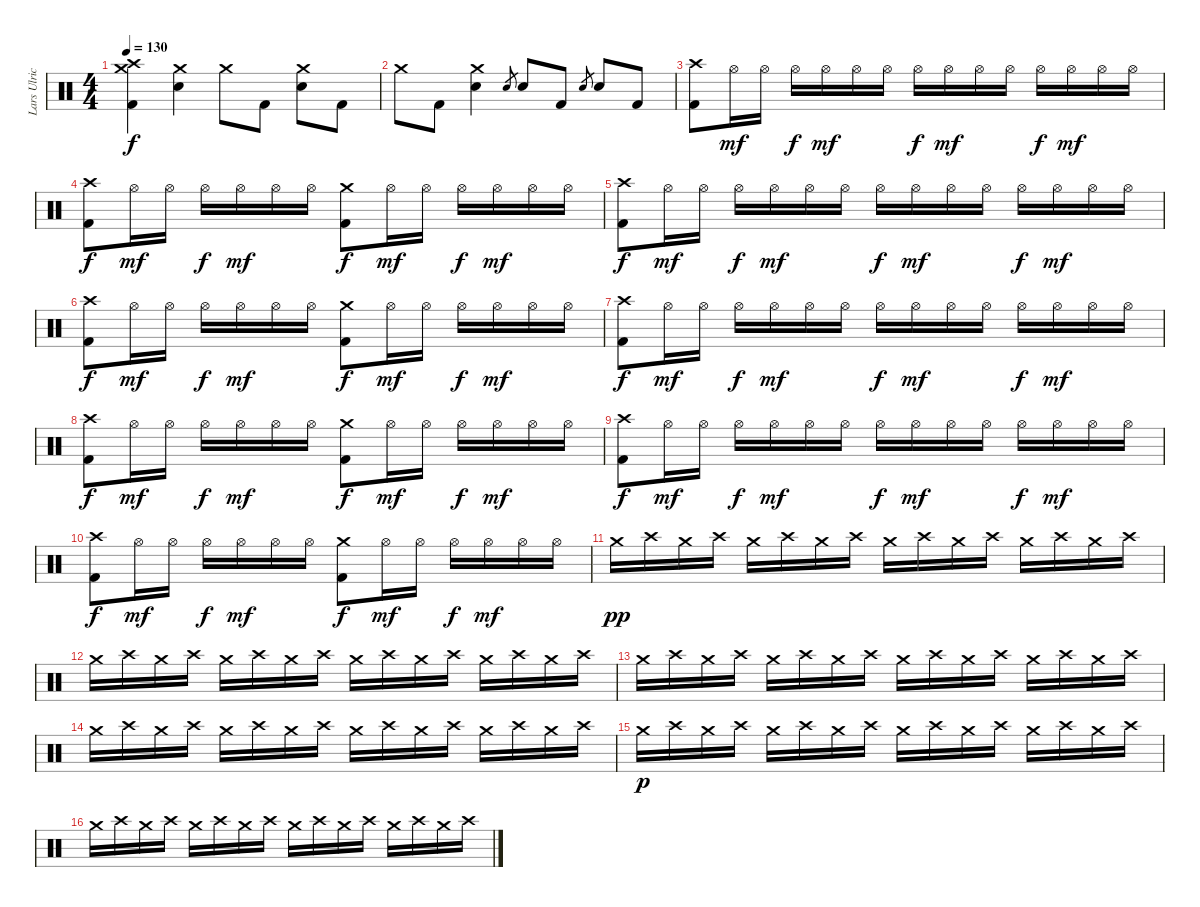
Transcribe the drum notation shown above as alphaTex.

\track ("Lars Ulrich" "Lars Ulric") {instrument percussion}
\staff {score}
\articulation defaults
\ts (4 4)
\tempo 130
\clef neutral
\ks c
("Crash medium (hit)" "Crash high (hit)" "Kick (hit) 2").4{dy f} ("Crash medium (hit)" "Electric Snare (hit)").4 "Crash medium (hit)".8 "Kick (hit) 2".8 ("Crash medium (hit)" "Electric Snare (hit)").8 "Kick (hit) 2".8 |
"Crash medium (hit)".8 "Kick (hit) 2".8 ("Crash medium (hit)" "Electric Snare (hit)").4 "Electric Snare (hit)".8{gr} "Electric Snare (hit)".8 "Kick (hit) 2".8 "Electric Snare (hit)".8{gr} "Electric Snare (hit)".8 "Kick (hit) 2".8 |
("Crash high (hit)" "Kick (hit) 2").8 "Hi-Hat (open)".16{dy mf} "Hi-Hat (open)".16 "Hi-Hat (open)".16{dy f} "Hi-Hat (open)".16{dy mf} "Hi-Hat (open)".16 "Hi-Hat (open)".16 "Hi-Hat (open)".16{dy f} "Hi-Hat (open)".16{dy mf} "Hi-Hat (open)".16 "Hi-Hat (open)".16 "Hi-Hat (open)".16{dy f} "Hi-Hat (open)".16{dy mf} "Hi-Hat (open)".16 "Hi-Hat (open)".16 |
("Crash high (hit)" "Kick (hit) 2").8{dy f} "Hi-Hat (open)".16{dy mf} "Hi-Hat (open)".16 "Hi-Hat (open)".16{dy f} "Hi-Hat (open)".16{dy mf} "Hi-Hat (open)".16 "Hi-Hat (open)".16 ("Crash medium (hit)" "Kick (hit) 2").8{dy f} "Hi-Hat (open)".16{dy mf} "Hi-Hat (open)".16 "Hi-Hat (open)".16{dy f} "Hi-Hat (open)".16{dy mf} "Hi-Hat (open)".16 "Hi-Hat (open)".16 |
("Crash high (hit)" "Kick (hit) 2").8{dy f} "Hi-Hat (open)".16{dy mf} "Hi-Hat (open)".16 "Hi-Hat (open)".16{dy f} "Hi-Hat (open)".16{dy mf} "Hi-Hat (open)".16 "Hi-Hat (open)".16 "Hi-Hat (open)".16{dy f} "Hi-Hat (open)".16{dy mf} "Hi-Hat (open)".16 "Hi-Hat (open)".16 "Hi-Hat (open)".16{dy f} "Hi-Hat (open)".16{dy mf} "Hi-Hat (open)".16 "Hi-Hat (open)".16 |
("Crash high (hit)" "Kick (hit) 2").8{dy f} "Hi-Hat (open)".16{dy mf} "Hi-Hat (open)".16 "Hi-Hat (open)".16{dy f} "Hi-Hat (open)".16{dy mf} "Hi-Hat (open)".16 "Hi-Hat (open)".16 ("Crash medium (hit)" "Kick (hit) 2").8{dy f} "Hi-Hat (open)".16{dy mf} "Hi-Hat (open)".16 "Hi-Hat (open)".16{dy f} "Hi-Hat (open)".16{dy mf} "Hi-Hat (open)".16 "Hi-Hat (open)".16 |
("Crash high (hit)" "Kick (hit) 2").8{dy f} "Hi-Hat (open)".16{dy mf} "Hi-Hat (open)".16 "Hi-Hat (open)".16{dy f} "Hi-Hat (open)".16{dy mf} "Hi-Hat (open)".16 "Hi-Hat (open)".16 "Hi-Hat (open)".16{dy f} "Hi-Hat (open)".16{dy mf} "Hi-Hat (open)".16 "Hi-Hat (open)".16 "Hi-Hat (open)".16{dy f} "Hi-Hat (open)".16{dy mf} "Hi-Hat (open)".16 "Hi-Hat (open)".16 |
("Crash high (hit)" "Kick (hit) 2").8{dy f} "Hi-Hat (open)".16{dy mf} "Hi-Hat (open)".16 "Hi-Hat (open)".16{dy f} "Hi-Hat (open)".16{dy mf} "Hi-Hat (open)".16 "Hi-Hat (open)".16 ("Crash medium (hit)" "Kick (hit) 2").8{dy f} "Hi-Hat (open)".16{dy mf} "Hi-Hat (open)".16 "Hi-Hat (open)".16{dy f} "Hi-Hat (open)".16{dy mf} "Hi-Hat (open)".16 "Hi-Hat (open)".16 |
("Crash high (hit)" "Kick (hit) 2").8{dy f} "Hi-Hat (open)".16{dy mf} "Hi-Hat (open)".16 "Hi-Hat (open)".16{dy f} "Hi-Hat (open)".16{dy mf} "Hi-Hat (open)".16 "Hi-Hat (open)".16 "Hi-Hat (open)".16{dy f} "Hi-Hat (open)".16{dy mf} "Hi-Hat (open)".16 "Hi-Hat (open)".16 "Hi-Hat (open)".16{dy f} "Hi-Hat (open)".16{dy mf} "Hi-Hat (open)".16 "Hi-Hat (open)".16 |
("Crash high (hit)" "Kick (hit) 2").8{dy f} "Hi-Hat (open)".16{dy mf} "Hi-Hat (open)".16 "Hi-Hat (open)".16{dy f} "Hi-Hat (open)".16{dy mf} "Hi-Hat (open)".16 "Hi-Hat (open)".16 ("Crash medium (hit)" "Kick (hit) 2").8{dy f} "Hi-Hat (open)".16{dy mf} "Hi-Hat (open)".16 "Hi-Hat (open)".16{dy f} "Hi-Hat (open)".16{dy mf} "Hi-Hat (open)".16 "Hi-Hat (open)".16 |
"Crash medium (hit)".16{dy pp} "Crash high (hit)".16 "Crash medium (hit)".16 "Crash high (hit)".16 "Crash medium (hit)".16 "Crash high (hit)".16 "Crash medium (hit)".16 "Crash high (hit)".16 "Crash medium (hit)".16 "Crash high (hit)".16 "Crash medium (hit)".16 "Crash high (hit)".16 "Crash medium (hit)".16 "Crash high (hit)".16 "Crash medium (hit)".16 "Crash high (hit)".16 |
"Crash medium (hit)".16 "Crash high (hit)".16 "Crash medium (hit)".16 "Crash high (hit)".16 "Crash medium (hit)".16 "Crash high (hit)".16 "Crash medium (hit)".16 "Crash high (hit)".16 "Crash medium (hit)".16 "Crash high (hit)".16 "Crash medium (hit)".16 "Crash high (hit)".16 "Crash medium (hit)".16 "Crash high (hit)".16 "Crash medium (hit)".16 "Crash high (hit)".16 |
"Crash medium (hit)".16 "Crash high (hit)".16 "Crash medium (hit)".16 "Crash high (hit)".16 "Crash medium (hit)".16 "Crash high (hit)".16 "Crash medium (hit)".16 "Crash high (hit)".16 "Crash medium (hit)".16 "Crash high (hit)".16 "Crash medium (hit)".16 "Crash high (hit)".16 "Crash medium (hit)".16 "Crash high (hit)".16 "Crash medium (hit)".16 "Crash high (hit)".16 |
"Crash medium (hit)".16 "Crash high (hit)".16 "Crash medium (hit)".16 "Crash high (hit)".16 "Crash medium (hit)".16 "Crash high (hit)".16 "Crash medium (hit)".16 "Crash high (hit)".16 "Crash medium (hit)".16 "Crash high (hit)".16 "Crash medium (hit)".16 "Crash high (hit)".16 "Crash medium (hit)".16 "Crash high (hit)".16 "Crash medium (hit)".16 "Crash high (hit)".16 |
"Crash medium (hit)".16{dy p} "Crash high (hit)".16 "Crash medium (hit)".16 "Crash high (hit)".16 "Crash medium (hit)".16 "Crash high (hit)".16 "Crash medium (hit)".16 "Crash high (hit)".16 "Crash medium (hit)".16 "Crash high (hit)".16 "Crash medium (hit)".16 "Crash high (hit)".16 "Crash medium (hit)".16 "Crash high (hit)".16 "Crash medium (hit)".16 "Crash high (hit)".16 |
"Crash medium (hit)".16 "Crash high (hit)".16 "Crash medium (hit)".16 "Crash high (hit)".16 "Crash medium (hit)".16 "Crash high (hit)".16 "Crash medium (hit)".16 "Crash high (hit)".16 "Crash medium (hit)".16 "Crash high (hit)".16 "Crash medium (hit)".16 "Crash high (hit)".16 "Crash medium (hit)".16 "Crash high (hit)".16 "Crash medium (hit)".16 "Crash high (hit)".16
